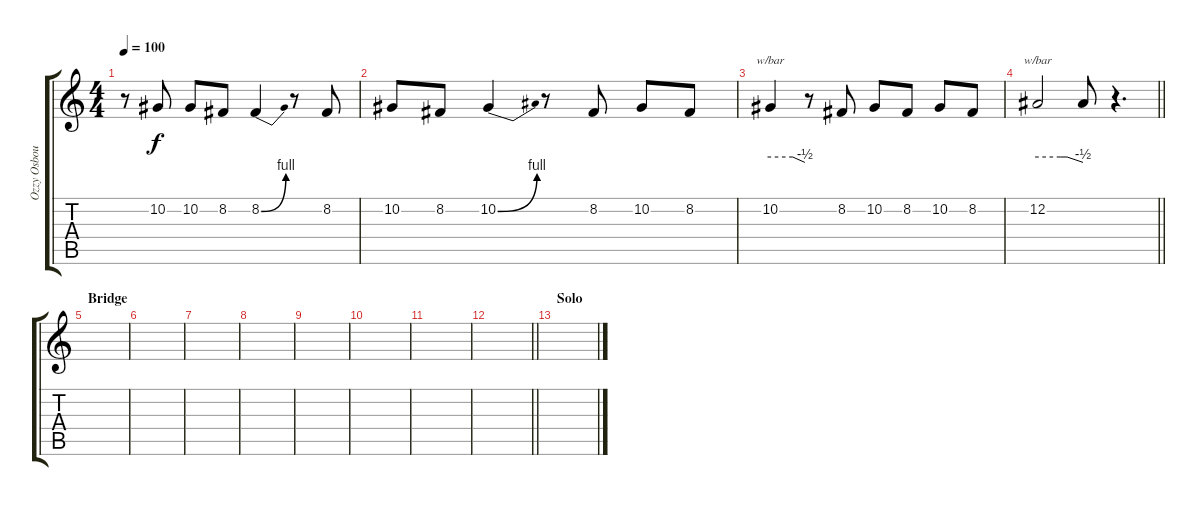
\track ("Ozzy Osbourne" "Ozzy Osbou") {instrument lead8bassandlead}
\staff {score tabs}
\tuning (Eb4 Bb3 Gb3 Db3 Ab2 Eb2) {hide}
\ts (4 4)
\tempo 100
\clef g2
\ks c
r.8{dy f} 10.2.8 10.2.8 8.2.8 8.2{be (bend 0 0 60 4)}.4 r.8 8.2.8 |
10.2.8 8.2.8 10.2{be (bend 0 0 60 4)}.4 r.8 8.2.8 10.2.8 8.2.8 |
10.2.4{tbe (custom default 0 0 39 0 60 -2)} r.8 8.2.8 10.2.8 8.2.8 10.2.8 8.2.8 |
\barLineRight lightlight
12.2.2{tbe (custom default 0 0 30 0 39 0 60 -2)} 12.2{t}.8 r.4{d} |
\section ("" "Bridge")
|
|
|
|
|
|
|
\barLineRight lightlight
|
\section ("" "Solo")
